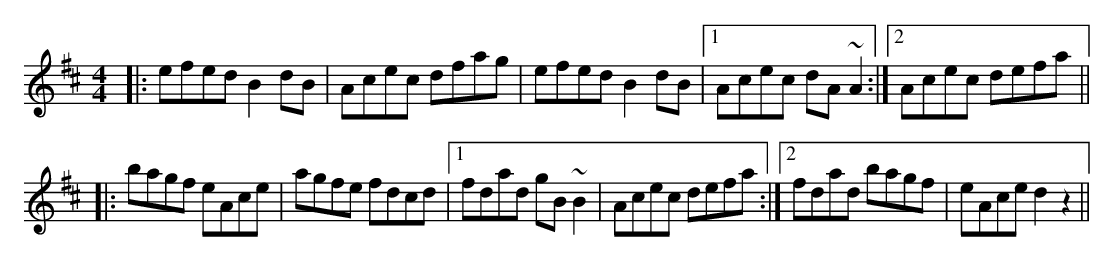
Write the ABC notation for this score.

X:1
M:4/4
K:D
|:efed B2dB|Acec dfag|efed B2dB|1 Acec dA~A2:|2 Acec defa||
|:bagf eAce|agfe fdcd|1 fdad gB~B2|Acec defa:|2 fdad bagf|eAce d2z2||
